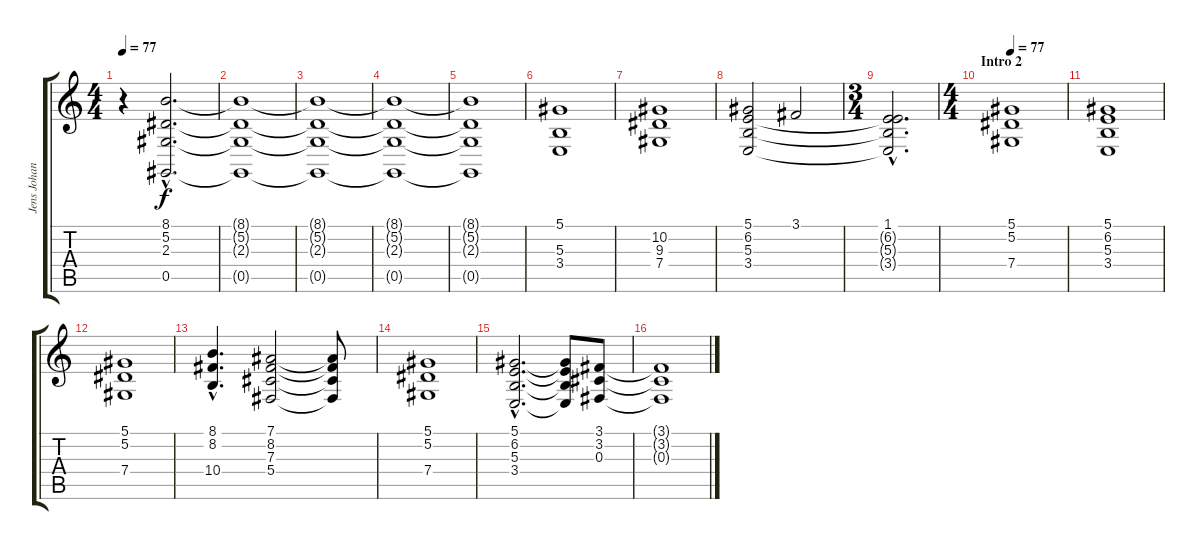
\track ("Jens Johansson" "Jens Johan") {instrument stringensemble1}
\staff {score tabs}
\tuning (Eb4 Bb3 Gb3 Db3 Ab2 Eb2) {hide}
\ts (4 4)
\tempo 77
\tempo 60
\tempo 77
\clef g2
\ks c
r.4{dy f volume 0 instrument stringensemble1} (8.1{hac} 5.2{hac} 2.3{hac} 0.5{hac}).2{d volume 10} |
(8.1{t} 5.2{t} 2.3{t} 0.5{t}).1 |
(8.1{t} 5.2{t} 2.3{t} 0.5{t}).1 |
(8.1{t} 5.2{t} 2.3{t} 0.5{t}).1 |
(8.1{t} 5.2{t} 2.3{t} 0.5{t}).1 |
(5.1 5.3 3.4).1 |
(10.2 9.3 7.4).1 |
(5.1 6.2 5.3 3.4).2 3.1.2 |
\ts (3 4)
(1.1{hac} 6.2{hac t} 5.3{hac t} 3.4{hac t}).2{d} |
\ts (4 4)
\section ("" "Intro 2")
\tempo 77
(5.1 5.2 7.4).1{volume 7} |
(5.1 6.2 5.3 3.4).1 |
(5.1 5.2 7.4).1 |
(8.1{hac} 8.2{hac} 10.4{hac}).4{d} (7.1 8.2 7.3 5.4).2 (7.1{t} 8.2{t} 7.3{t} 5.4{t}).8 |
(5.1 5.2 7.4).1 |
(5.1{hac} 6.2{hac} 5.3{hac} 3.4{hac}).2{d} (5.1{t} 6.2{t} 5.3{t} 3.4{t}).8 (3.1 3.2 0.3).8 |
(3.1{t} 3.2{t} 0.3{t}).1
